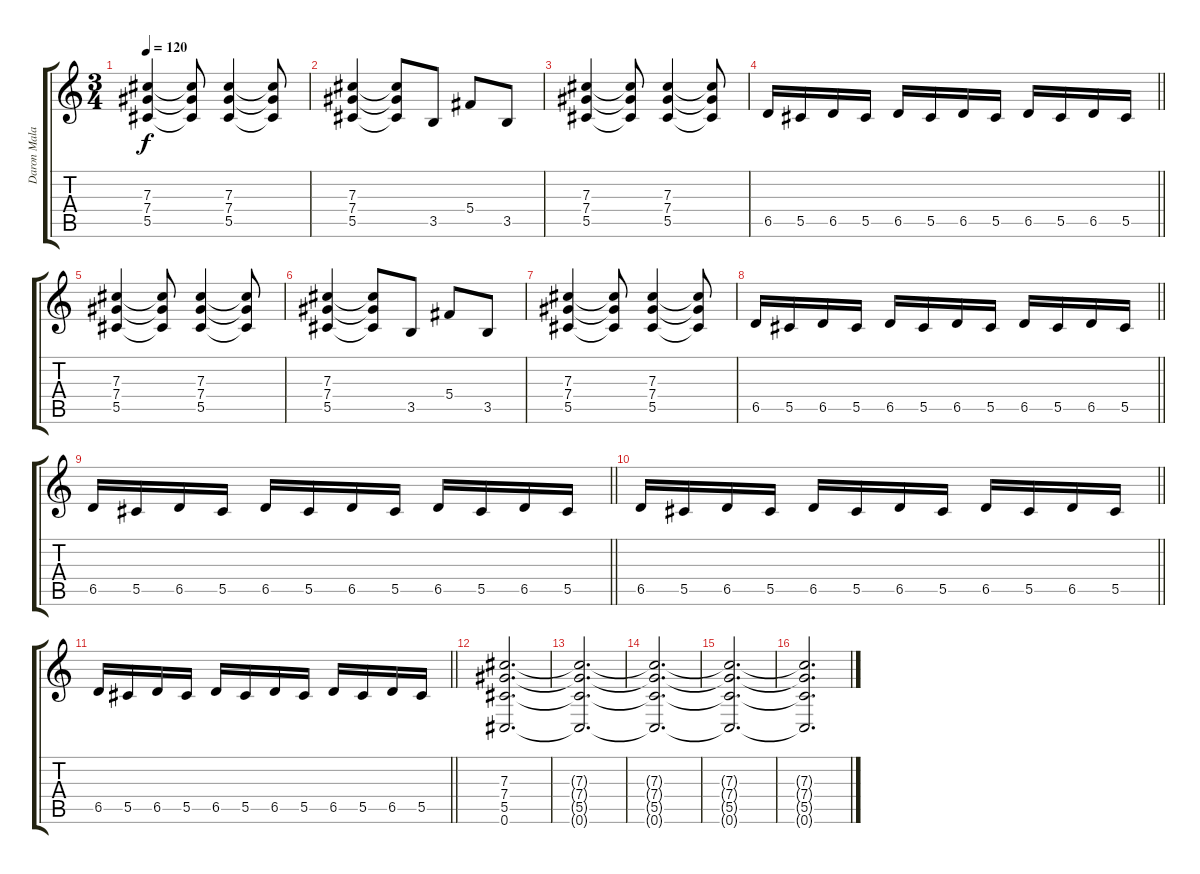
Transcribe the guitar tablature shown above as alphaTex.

\track ("Daron Malakian 1" "Daron Mala") {instrument distortionguitar}
\staff {score tabs}
\tuning (Eb4 Bb3 Gb3 Db3 Ab2 Db2) {hide}
\ts (3 4)
\tempo 120
\clef g2
\ks c
(7.3 7.4 5.5).4{dy f} (7.3{t} 7.4{t} 5.5{t}).8 (7.3 7.4 5.5).4 (7.3{t} 7.4{t} 5.5{t}).8 |
(7.3 7.4 5.5).4 (7.3{t} 7.4{t} 5.5{t}).8 3.5.8 5.4.8 3.5.8 |
(7.3 7.4 5.5).4 (7.3{t} 7.4{t} 5.5{t}).8 (7.3 7.4 5.5).4 (7.3{t} 7.4{t} 5.5{t}).8 |
\barLineRight lightlight
6.5.16 5.5.16 6.5.16 5.5.16 6.5.16 5.5.16 6.5.16 5.5.16 6.5.16 5.5.16 6.5.16 5.5.16 |
(7.3 7.4 5.5).4 (7.3{t} 7.4{t} 5.5{t}).8 (7.3 7.4 5.5).4 (7.3{t} 7.4{t} 5.5{t}).8 |
(7.3 7.4 5.5).4 (7.3{t} 7.4{t} 5.5{t}).8 3.5.8 5.4.8 3.5.8 |
(7.3 7.4 5.5).4 (7.3{t} 7.4{t} 5.5{t}).8 (7.3 7.4 5.5).4 (7.3{t} 7.4{t} 5.5{t}).8 |
\barLineRight lightlight
6.5.16 5.5.16 6.5.16 5.5.16 6.5.16 5.5.16 6.5.16 5.5.16 6.5.16 5.5.16 6.5.16 5.5.16 |
\barLineRight lightlight
6.5.16 5.5.16 6.5.16 5.5.16 6.5.16 5.5.16 6.5.16 5.5.16 6.5.16 5.5.16 6.5.16 5.5.16 |
\barLineRight lightlight
6.5.16 5.5.16 6.5.16 5.5.16 6.5.16 5.5.16 6.5.16 5.5.16 6.5.16 5.5.16 6.5.16 5.5.16 |
\barLineRight lightlight
6.5.16 5.5.16 6.5.16 5.5.16 6.5.16 5.5.16 6.5.16 5.5.16 6.5.16 5.5.16 6.5.16 5.5.16 |
(7.3 7.4 5.5 0.6).2{d} |
(7.3{t} 7.4{t} 5.5{t} 0.6{t}).2{d} |
(7.3{t} 7.4{t} 5.5{t} 0.6{t}).2{d} |
(7.3{t} 7.4{t} 5.5{t} 0.6{t}).2{d} |
(7.3{t} 7.4{t} 5.5{t} 0.6{t}).2{d}
